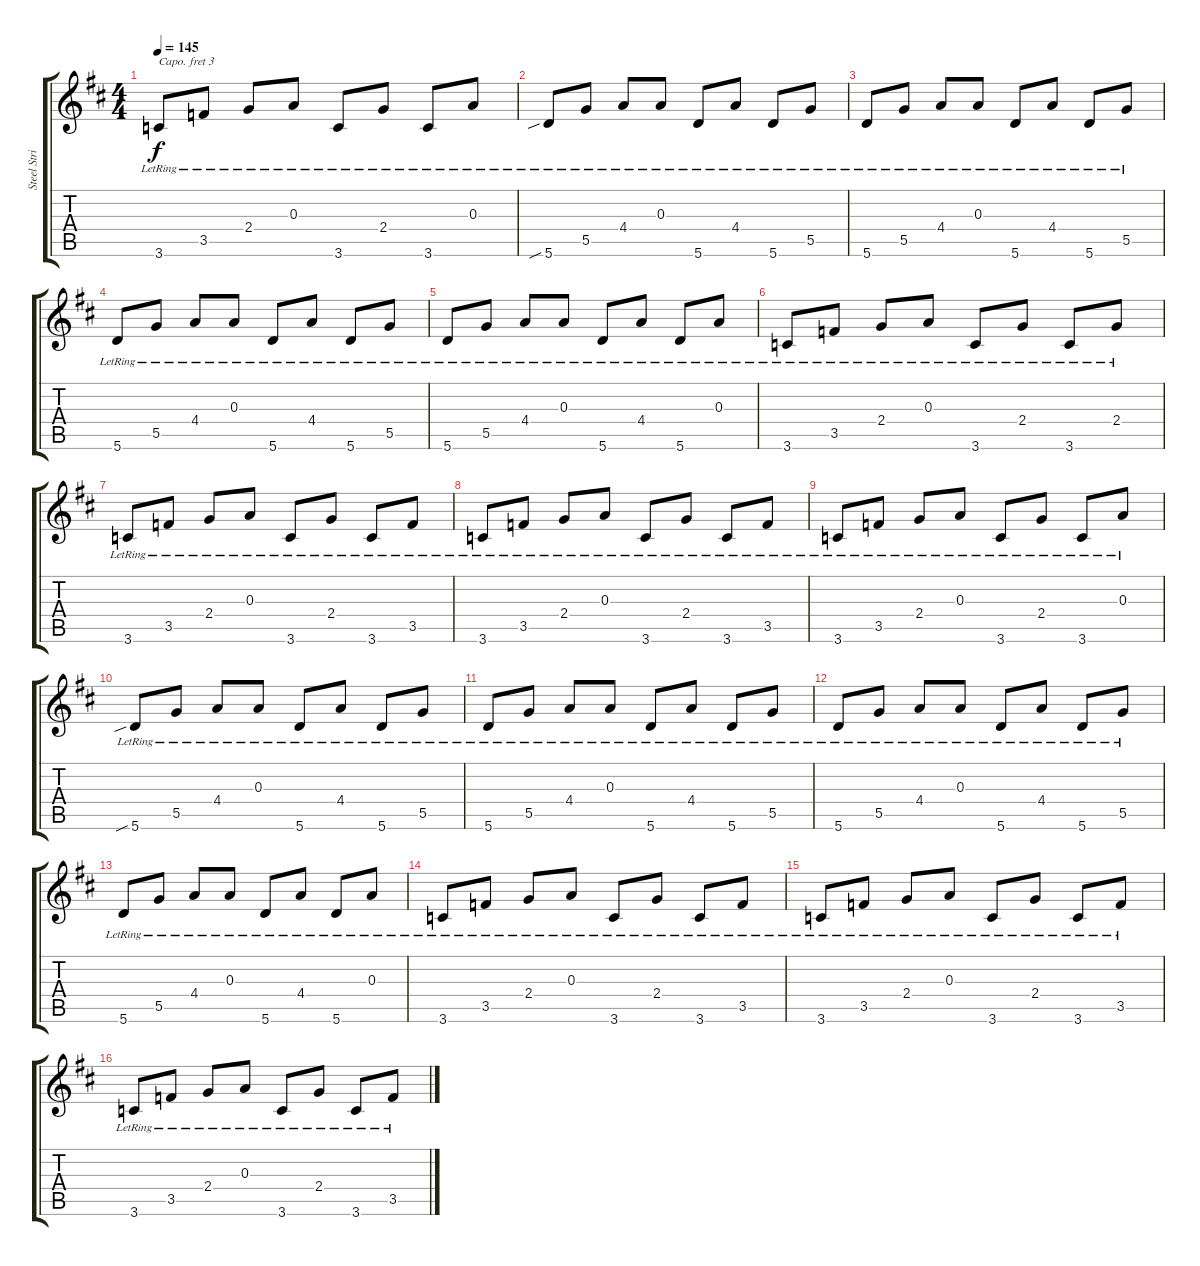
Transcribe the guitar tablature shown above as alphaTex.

\track ("Steel String Acoustic Guitar" "Steel Stri") {instrument acousticguitarsteel}
\staff {score tabs}
\capo 3
\tuning (E4 D4 Gb3 D3 B2 Gb2) {hide}
\ts (4 4)
\tempo 145
\clef g2
\ks d
3.6{lr}.8{dy f} 3.5{lr}.8 2.4{lr}.8 0.3{lr}.8 3.6{lr}.8 2.4{lr}.8 3.6{lr}.8 0.3{lr}.8 |
5.6{sib lr}.8 5.5{lr}.8 4.4{lr}.8 0.3{lr}.8 5.6{lr}.8 4.4{lr}.8 5.6{lr}.8 5.5{lr}.8 |
5.6{lr}.8 5.5{lr}.8 4.4{lr}.8 0.3{lr}.8 5.6{lr}.8 4.4{lr}.8 5.6{lr}.8 5.5{lr}.8 |
5.6{lr}.8 5.5{lr}.8 4.4{lr}.8 0.3{lr}.8 5.6{lr}.8 4.4{lr}.8 5.6{lr}.8 5.5{lr}.8 |
5.6{lr}.8 5.5{lr}.8 4.4{lr}.8 0.3{lr}.8 5.6{lr}.8 4.4{lr}.8 5.6{lr}.8 0.3{lr}.8 |
3.6{lr}.8 3.5{lr}.8 2.4{lr}.8 0.3{lr}.8 3.6{lr}.8 2.4{lr}.8 3.6{lr}.8 2.4{lr}.8 |
3.6{lr}.8 3.5{lr}.8 2.4{lr}.8 0.3{lr}.8 3.6{lr}.8 2.4{lr}.8 3.6{lr}.8 3.5{lr}.8 |
3.6{lr}.8 3.5{lr}.8 2.4{lr}.8 0.3{lr}.8 3.6{lr}.8 2.4{lr}.8 3.6{lr}.8 3.5{lr}.8 |
3.6{lr}.8 3.5{lr}.8 2.4{lr}.8 0.3{lr}.8 3.6{lr}.8 2.4{lr}.8 3.6{lr}.8 0.3{lr}.8 |
5.6{sib lr}.8 5.5{lr}.8 4.4{lr}.8 0.3{lr}.8 5.6{lr}.8 4.4{lr}.8 5.6{lr}.8 5.5{lr}.8 |
5.6{lr}.8 5.5{lr}.8 4.4{lr}.8 0.3{lr}.8 5.6{lr}.8 4.4{lr}.8 5.6{lr}.8 5.5{lr}.8 |
5.6{lr}.8 5.5{lr}.8 4.4{lr}.8 0.3{lr}.8 5.6{lr}.8 4.4{lr}.8 5.6{lr}.8 5.5{lr}.8 |
5.6{lr}.8 5.5{lr}.8 4.4{lr}.8 0.3{lr}.8 5.6{lr}.8 4.4{lr}.8 5.6{lr}.8 0.3{lr}.8 |
3.6{lr}.8 3.5{lr}.8 2.4{lr}.8 0.3{lr}.8 3.6{lr}.8 2.4{lr}.8 3.6{lr}.8 3.5{lr}.8 |
3.6{lr}.8 3.5{lr}.8 2.4{lr}.8 0.3{lr}.8 3.6{lr}.8 2.4{lr}.8 3.6{lr}.8 3.5{lr}.8 |
3.6{lr}.8 3.5{lr}.8 2.4{lr}.8 0.3{lr}.8 3.6{lr}.8 2.4{lr}.8 3.6{lr}.8 3.5{lr}.8
